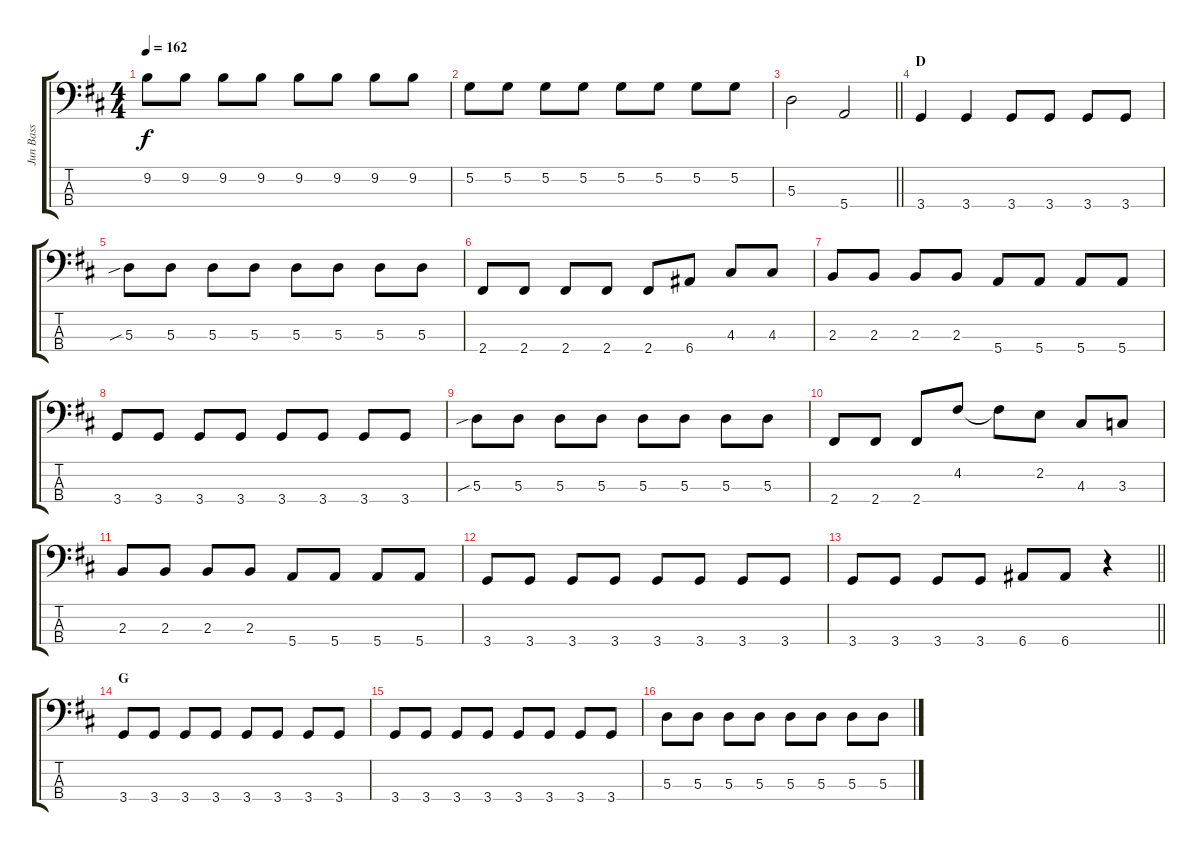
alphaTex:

\track ("Jun Bass" "Jun Bass") {instrument electricbasspick}
\staff {score tabs}
\tuning (G2 D2 A1 E1) {hide}
\ts (4 4)
\tempo 162
\clef f4
\ks d
9.2.8{dy f} 9.2.8 9.2.8 9.2.8 9.2.8 9.2.8 9.2.8 9.2.8 |
5.2.8 5.2.8 5.2.8 5.2.8 5.2.8 5.2.8 5.2.8 5.2.8 |
\barLineRight lightlight
5.3.2 5.4.2 |
\section ("" "D")
3.4.4 3.4.4 3.4.8 3.4.8 3.4.8 3.4.8 |
5.3{sib}.8 5.3.8 5.3.8 5.3.8 5.3.8 5.3.8 5.3.8 5.3.8 |
2.4.8 2.4.8 2.4.8 2.4.8 2.4.8 6.4.8 4.3.8 4.3.8 |
2.3.8 2.3.8 2.3.8 2.3.8 5.4.8 5.4.8 5.4.8 5.4.8 |
3.4.8 3.4.8 3.4.8 3.4.8 3.4.8 3.4.8 3.4.8 3.4.8 |
5.3{sib}.8 5.3.8 5.3.8 5.3.8 5.3.8 5.3.8 5.3.8 5.3.8 |
2.4.8 2.4.8 2.4.8 4.2.8 4.2{t}.8 2.2.8 4.3.8 3.3.8 |
2.3.8 2.3.8 2.3.8 2.3.8 5.4.8 5.4.8 5.4.8 5.4.8 |
3.4.8 3.4.8 3.4.8 3.4.8 3.4.8 3.4.8 3.4.8 3.4.8 |
\barLineRight lightlight
3.4.8 3.4.8 3.4.8 3.4.8 6.4.8 6.4.8 r.4 |
\section ("" "G")
3.4.8 3.4.8 3.4.8 3.4.8 3.4.8 3.4.8 3.4.8 3.4.8 |
3.4.8 3.4.8 3.4.8 3.4.8 3.4.8 3.4.8 3.4.8 3.4.8 |
5.3.8 5.3.8 5.3.8 5.3.8 5.3.8 5.3.8 5.3.8 5.3.8
